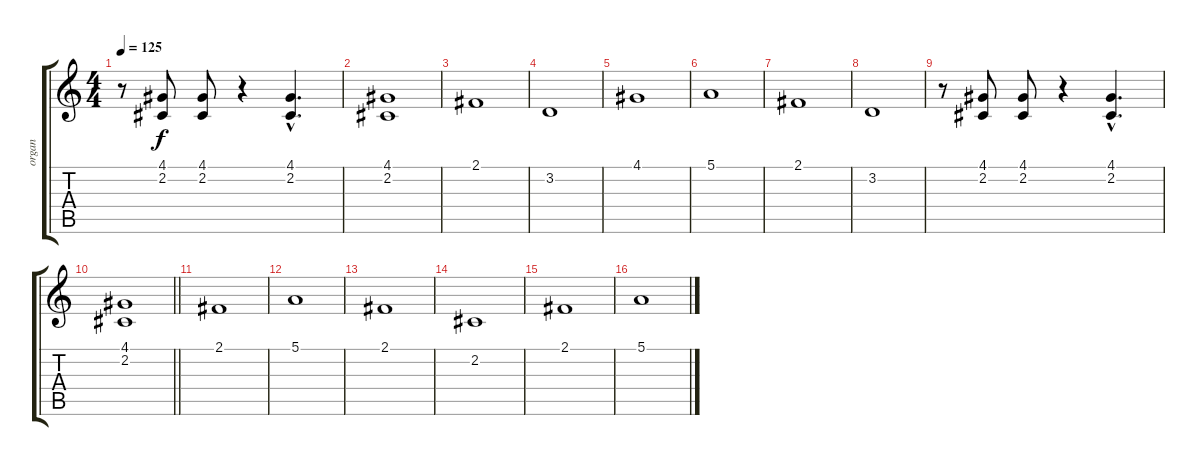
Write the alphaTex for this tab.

\track ("organ" "organ") {instrument rockorgan}
\staff {score tabs}
\tuning (E4 B3 G3 D3 A2 E2) {hide}
\ts (4 4)
\tempo 125
\clef g2
\ks c
r.8{dy f} (4.1 2.2).8 (4.1 2.2).8 r.4 (4.1{hac} 2.2{hac}).4{d} |
(4.1 2.2).1 |
2.1.1 |
3.2.1 |
4.1.1 |
5.1.1 |
2.1.1 |
3.2.1 |
r.8 (4.1 2.2).8 (4.1 2.2).8 r.4 (4.1{hac} 2.2{hac}).4{d} |
\barLineRight lightlight
(4.1 2.2).1 |
2.1.1 |
5.1.1 |
2.1.1 |
2.2.1 |
2.1.1 |
5.1.1
